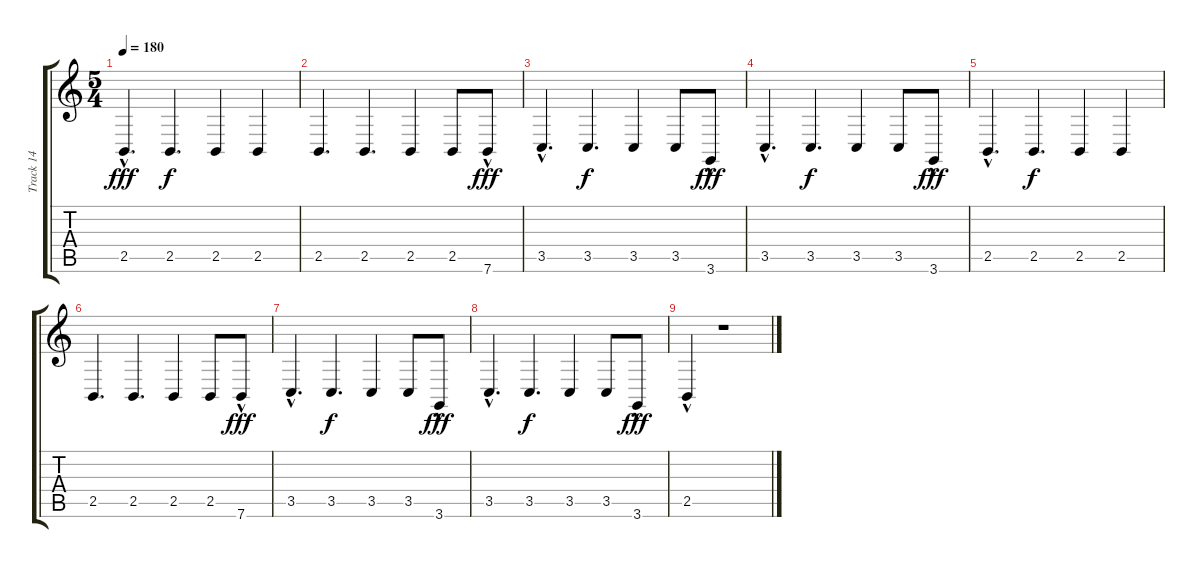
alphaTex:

\track ("Track 14" "Track 14") {instrument timpani}
\staff {score tabs}
\tuning (E4 B3 G3 D3 A2 E2) {hide}
\ts (5 4)
\tempo 180
\clef g2
\ks c
2.5{hac}.4{d dy fff} 2.5.4{d dy f} 2.5.4 2.5.4 |
2.5.4{d} 2.5.4{d} 2.5.4 2.5.8 7.6{hac}.8{dy fff} |
3.5{hac}.4{d} 3.5.4{d dy f} 3.5.4 3.5.8 3.6{hac}.8{dy fff} |
3.5{hac}.4{d} 3.5.4{d dy f} 3.5.4 3.5.8 3.6{hac}.8{dy fff} |
2.5{hac}.4{d} 2.5.4{d dy f} 2.5.4 2.5.4 |
2.5.4{d} 2.5.4{d} 2.5.4 2.5.8 7.6{hac}.8{dy fff} |
3.5{hac}.4{d} 3.5.4{d dy f} 3.5.4 3.5.8 3.6{hac}.8{dy fff} |
3.5{hac}.4{d} 3.5.4{d dy f} 3.5.4 3.5.8 3.6{hac}.8{dy fff} |
2.5{hac}.4 r.1
